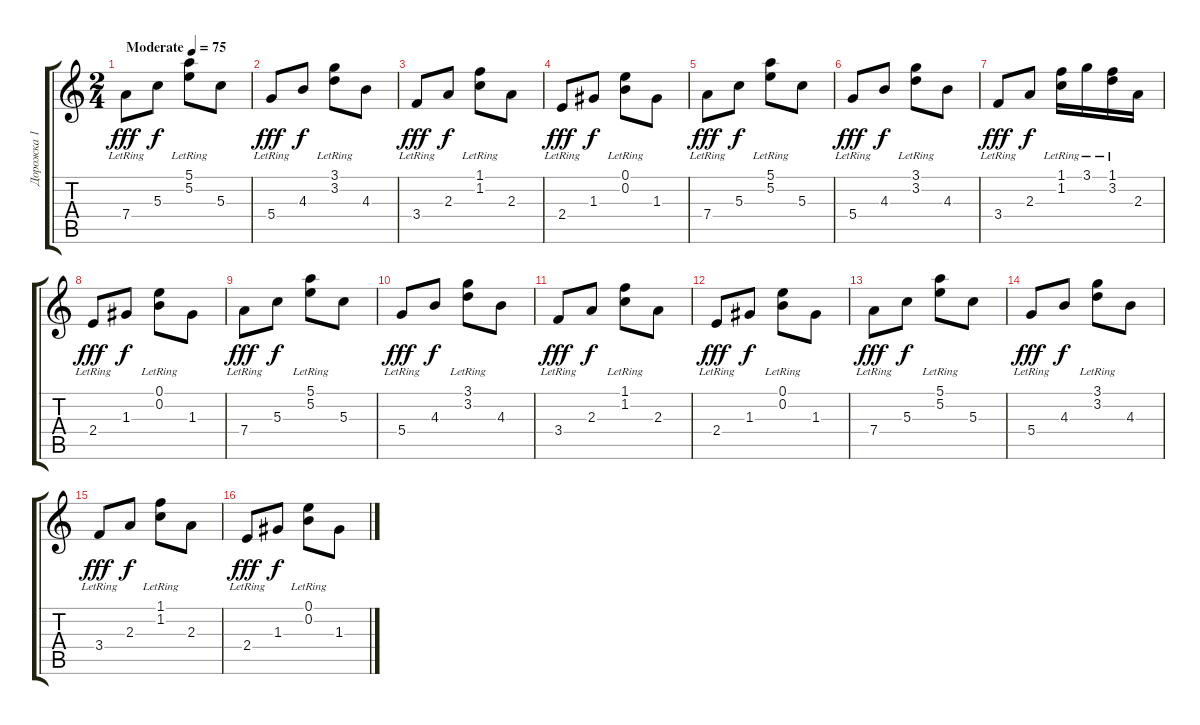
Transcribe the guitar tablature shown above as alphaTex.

\track ("Дорожка 1" "Дорожка 1") {instrument acousticguitarsteel}
\staff {score tabs}
\tuning (E4 B3 G3 D3 A2 E2) {hide}
\ts (2 4)
\tempo (75 "Moderate")
\clef g2
\ks c
7.4{lr}.8{dy fff instrument acousticguitarsteel} 5.3.8{dy f} (5.1{lr} 5.2).8 5.3.8 |
5.4{lr}.8{dy fff} 4.3.8{dy f} (3.1{lr} 3.2).8 4.3.8 |
3.4{lr}.8{dy fff} 2.3.8{dy f} (1.1{lr} 1.2).8 2.3.8 |
2.4{lr}.8{dy fff} 1.3.8{dy f} (0.1{lr} 0.2).8 1.3.8 |
7.4{lr}.8{dy fff} 5.3.8{dy f} (5.1{lr} 5.2).8 5.3.8 |
5.4{lr}.8{dy fff} 4.3.8{dy f} (3.1{lr} 3.2).8 4.3.8 |
3.4{lr}.8{dy fff} 2.3.8{dy f} (1.1{lr} 1.2).16 3.1{lr}.16 (1.1{lr} 3.2).16 2.3.16 |
2.4{lr}.8{dy fff} 1.3.8{dy f} (0.1{lr} 0.2).8 1.3.8 |
7.4{lr}.8{dy fff} 5.3.8{dy f} (5.1{lr} 5.2).8 5.3.8 |
5.4{lr}.8{dy fff} 4.3.8{dy f} (3.1{lr} 3.2).8 4.3.8 |
3.4{lr}.8{dy fff} 2.3.8{dy f} (1.1{lr} 1.2).8 2.3.8 |
2.4{lr}.8{dy fff} 1.3.8{dy f} (0.1{lr} 0.2).8 1.3.8 |
7.4{lr}.8{dy fff} 5.3.8{dy f} (5.1{lr} 5.2).8 5.3.8 |
5.4{lr}.8{dy fff} 4.3.8{dy f} (3.1{lr} 3.2).8 4.3.8 |
3.4{lr}.8{dy fff} 2.3.8{dy f} (1.1{lr} 1.2).8 2.3.8 |
2.4{lr}.8{dy fff} 1.3.8{dy f} (0.1{lr} 0.2).8 1.3.8
